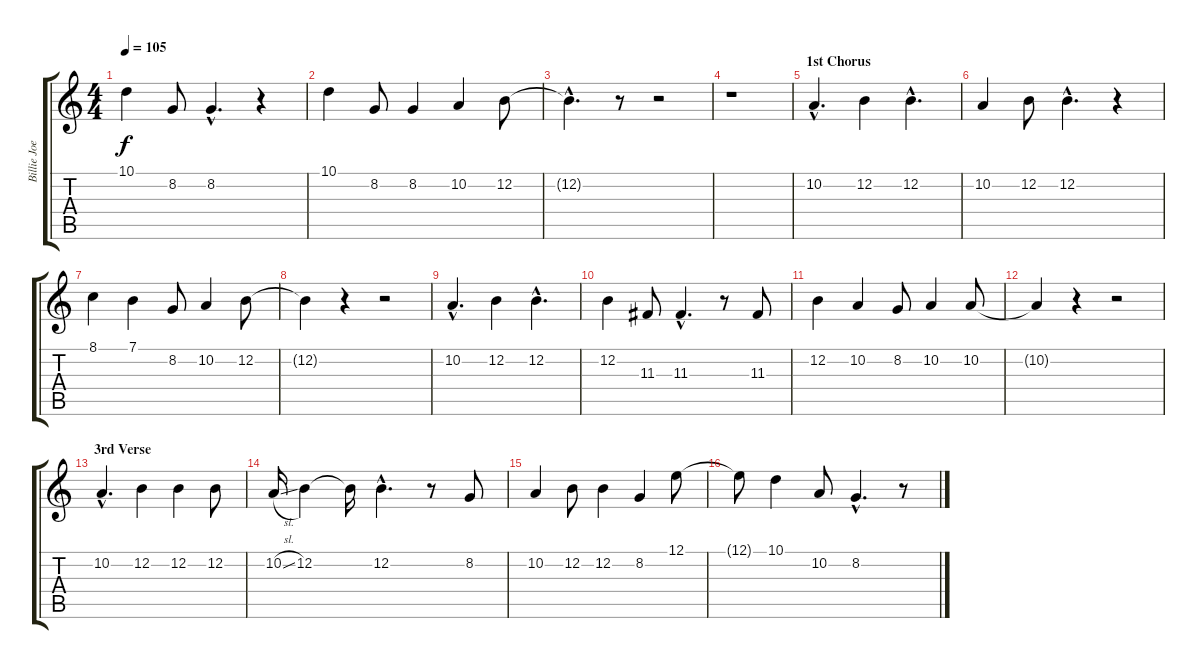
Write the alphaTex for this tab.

\track ("Billie Joe (Vocals)" "Billie Joe") {instrument lead2sawtooth}
\staff {score tabs}
\tuning (E4 B3 G3 D3 A2 E2) {hide}
\ts (4 4)
\tempo 105
\clef g2
\ks c
10.1.4{dy f} 8.2.8 8.2{hac}.4{d} r.4 |
10.1.4 8.2.8 8.2.4 10.2.4 12.2.8 |
12.2{hac t}.4{d} r.8 r.2 |
r.1 |
\section ("" "1st Chorus")
10.2{hac}.4{d} 12.2.4 12.2{hac}.4{d} |
10.2.4 12.2.8 12.2{hac}.4{d} r.4 |
8.1.4 7.1.4 8.2.8 10.2.4 12.2.8 |
12.2{t}.4 r.4 r.2 |
10.2{hac}.4{d} 12.2.4 12.2{hac}.4{d} |
12.2.4 11.3.8 11.3{hac}.4{d} r.8 11.3.8 |
12.2.4 10.2.4 8.2.8 10.2.4 10.2.8 |
10.2{t}.4 r.4 r.2 |
\section ("" "3rd Verse")
10.2{hac}.4{d} 12.2.4 12.2.4 12.2.8 |
10.2{sl}.16 12.2.4 12.2{t}.16 12.2{hac}.4{d} r.8 8.2.8 |
10.2.4 12.2.8 12.2.4 8.2.4 12.1.8 |
12.1{t}.8 10.1.4 10.2.8 8.2{hac}.4{d} r.8
